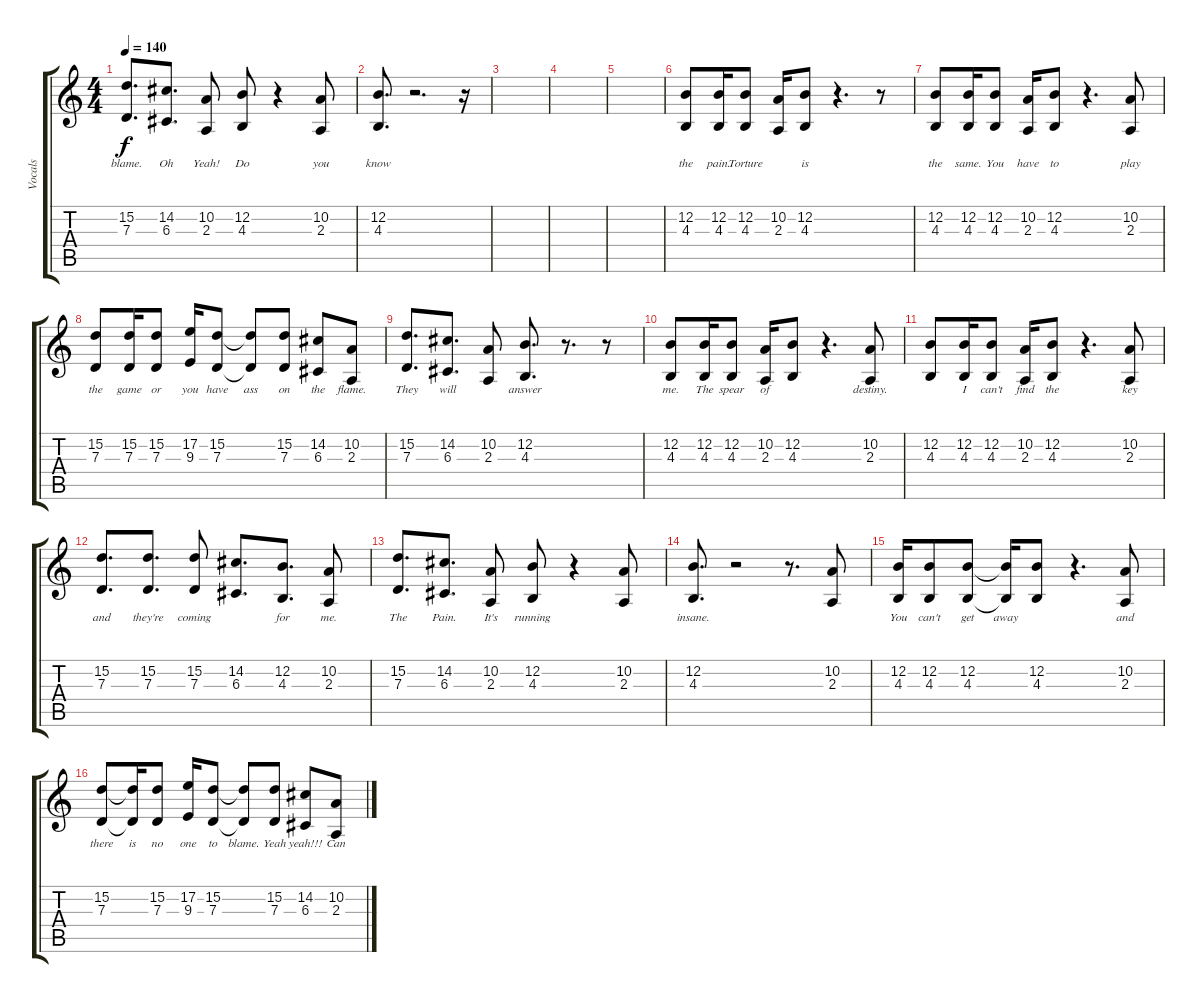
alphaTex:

\track ("Vocals" "Vocals") {instrument lead1square}
\staff {score tabs}
\tuning (E4 B3 G3 D3 A2 E2) {hide}
\ts (4 4)
\tempo 140
\clef g2
\ks c
(15.2 7.3).8{d lyrics (0 "blame.") lyrics (1 "") lyrics (2 "") lyrics (3 "") lyrics (4 "") dy f} (14.2 6.3).8{d lyrics (0 "Oh") lyrics (1 "") lyrics (2 "") lyrics (3 "") lyrics (4 "")} (10.2 2.3).8{lyrics (0 "Yeah!") lyrics (1 "") lyrics (2 "") lyrics (3 "") lyrics (4 "")} (12.2 4.3).8{lyrics (0 "Do") lyrics (1 "") lyrics (2 "") lyrics (3 "") lyrics (4 "")} r.4 (10.2 2.3).8{lyrics (0 "you") lyrics (1 "") lyrics (2 "") lyrics (3 "") lyrics (4 "")} |
(12.2 4.3).8{d lyrics (0 "know") lyrics (1 "") lyrics (2 "") lyrics (3 "") lyrics (4 "")} r.2{d} r.16 |
|
|
|
(12.2 4.3).8{lyrics (0 "the") lyrics (1 "") lyrics (2 "") lyrics (3 "") lyrics (4 "")} (12.2 4.3).16{lyrics (0 "pain.") lyrics (1 "") lyrics (2 "") lyrics (3 "") lyrics (4 "")} (12.2 4.3).8{lyrics (0 "Torture") lyrics (1 "") lyrics (2 "") lyrics (3 "") lyrics (4 "")} (10.2 2.3).16{lyrics (0 "") lyrics (1 "") lyrics (2 "") lyrics (3 "") lyrics (4 "")} (12.2 4.3).8{lyrics (0 "is") lyrics (1 "") lyrics (2 "") lyrics (3 "") lyrics (4 "")} r.4{d} r.8 |
(12.2 4.3).8{lyrics (0 "the") lyrics (1 "") lyrics (2 "") lyrics (3 "") lyrics (4 "")} (12.2 4.3).16{lyrics (0 "same.") lyrics (1 "") lyrics (2 "") lyrics (3 "") lyrics (4 "")} (12.2 4.3).8{lyrics (0 "You") lyrics (1 "") lyrics (2 "") lyrics (3 "") lyrics (4 "")} (10.2 2.3).16{lyrics (0 "have") lyrics (1 "") lyrics (2 "") lyrics (3 "") lyrics (4 "")} (12.2 4.3).8{lyrics (0 "to") lyrics (1 "") lyrics (2 "") lyrics (3 "") lyrics (4 "")} r.4{d} (10.2 2.3).8{lyrics (0 "play") lyrics (1 "") lyrics (2 "") lyrics (3 "") lyrics (4 "")} |
(15.2 7.3).8{lyrics (0 "the") lyrics (1 "") lyrics (2 "") lyrics (3 "") lyrics (4 "")} (15.2 7.3).16{lyrics (0 "game") lyrics (1 "") lyrics (2 "") lyrics (3 "") lyrics (4 "")} (15.2 7.3).8{lyrics (0 "or") lyrics (1 "") lyrics (2 "") lyrics (3 "") lyrics (4 "")} (17.2 9.3).16{lyrics (0 "you") lyrics (1 "") lyrics (2 "") lyrics (3 "") lyrics (4 "")} (15.2 7.3).8{lyrics (0 "have") lyrics (1 "") lyrics (2 "") lyrics (3 "") lyrics (4 "")} (15.2{t} 7.3{t}).8{lyrics (0 "ass") lyrics (1 "") lyrics (2 "") lyrics (3 "") lyrics (4 "")} (15.2 7.3).8{lyrics (0 "on") lyrics (1 "") lyrics (2 "") lyrics (3 "") lyrics (4 "")} (14.2 6.3).8{lyrics (0 "the") lyrics (1 "") lyrics (2 "") lyrics (3 "") lyrics (4 "")} (10.2 2.3).8{lyrics (0 "flame.") lyrics (1 "") lyrics (2 "") lyrics (3 "") lyrics (4 "")} |
(15.2 7.3).8{d lyrics (0 "They") lyrics (1 "") lyrics (2 "") lyrics (3 "") lyrics (4 "")} (14.2 6.3).8{d lyrics (0 "will") lyrics (1 "") lyrics (2 "") lyrics (3 "") lyrics (4 "")} (10.2 2.3).8{lyrics (0 "") lyrics (1 "") lyrics (2 "") lyrics (3 "") lyrics (4 "")} (12.2 4.3).8{d lyrics (0 "answer") lyrics (1 "") lyrics (2 "") lyrics (3 "") lyrics (4 "")} r.8{d} r.8 |
(12.2 4.3).8{lyrics (0 "me.") lyrics (1 "") lyrics (2 "") lyrics (3 "") lyrics (4 "")} (12.2 4.3).16{lyrics (0 "The") lyrics (1 "") lyrics (2 "") lyrics (3 "") lyrics (4 "")} (12.2 4.3).8{lyrics (0 "spear") lyrics (1 "") lyrics (2 "") lyrics (3 "") lyrics (4 "")} (10.2 2.3).16{lyrics (0 "of") lyrics (1 "") lyrics (2 "") lyrics (3 "") lyrics (4 "")} (12.2 4.3).8{lyrics (0 "") lyrics (1 "") lyrics (2 "") lyrics (3 "") lyrics (4 "")} r.4{d} (10.2 2.3).8{lyrics (0 "destiny.") lyrics (1 "") lyrics (2 "") lyrics (3 "") lyrics (4 "")} |
(12.2 4.3).8{lyrics (0 "") lyrics (1 "") lyrics (2 "") lyrics (3 "") lyrics (4 "")} (12.2 4.3).16{lyrics (0 "I") lyrics (1 "") lyrics (2 "") lyrics (3 "") lyrics (4 "")} (12.2 4.3).8{lyrics (0 "can't") lyrics (1 "") lyrics (2 "") lyrics (3 "") lyrics (4 "")} (10.2 2.3).16{lyrics (0 "find") lyrics (1 "") lyrics (2 "") lyrics (3 "") lyrics (4 "")} (12.2 4.3).8{lyrics (0 "the") lyrics (1 "") lyrics (2 "") lyrics (3 "") lyrics (4 "")} r.4{d} (10.2 2.3).8{lyrics (0 "key") lyrics (1 "") lyrics (2 "") lyrics (3 "") lyrics (4 "")} |
(15.2 7.3).8{d lyrics (0 "and") lyrics (1 "") lyrics (2 "") lyrics (3 "") lyrics (4 "")} (15.2 7.3).8{d lyrics (0 "they're") lyrics (1 "") lyrics (2 "") lyrics (3 "") lyrics (4 "")} (15.2 7.3).8{lyrics (0 "coming") lyrics (1 "") lyrics (2 "") lyrics (3 "") lyrics (4 "")} (14.2 6.3).8{d lyrics (0 "") lyrics (1 "") lyrics (2 "") lyrics (3 "") lyrics (4 "")} (12.2 4.3).8{d lyrics (0 "for") lyrics (1 "") lyrics (2 "") lyrics (3 "") lyrics (4 "")} (10.2 2.3).8{lyrics (0 "me.") lyrics (1 "") lyrics (2 "") lyrics (3 "") lyrics (4 "")} |
(15.2 7.3).8{d lyrics (0 "The") lyrics (1 "") lyrics (2 "") lyrics (3 "") lyrics (4 "")} (14.2 6.3).8{d lyrics (0 "Pain.") lyrics (1 "") lyrics (2 "") lyrics (3 "") lyrics (4 "")} (10.2 2.3).8{lyrics (0 "It's") lyrics (1 "") lyrics (2 "") lyrics (3 "") lyrics (4 "")} (12.2 4.3).8{lyrics (0 "running") lyrics (1 "") lyrics (2 "") lyrics (3 "") lyrics (4 "")} r.4 (10.2 2.3).8{lyrics (0 "") lyrics (1 "") lyrics (2 "") lyrics (3 "") lyrics (4 "")} |
(12.2 4.3).8{d lyrics (0 "insane.") lyrics (1 "") lyrics (2 "") lyrics (3 "") lyrics (4 "")} r.2 r.8{d} (10.2 2.3).8{lyrics (0 "") lyrics (1 "") lyrics (2 "") lyrics (3 "") lyrics (4 "")} |
(12.2 4.3).16{lyrics (0 "You") lyrics (1 "") lyrics (2 "") lyrics (3 "") lyrics (4 "")} (12.2 4.3).8{lyrics (0 "can't") lyrics (1 "") lyrics (2 "") lyrics (3 "") lyrics (4 "")} (12.2 4.3).8{lyrics (0 "get") lyrics (1 "") lyrics (2 "") lyrics (3 "") lyrics (4 "")} (12.2{t} 4.3{t}).16{lyrics (0 "away") lyrics (1 "") lyrics (2 "") lyrics (3 "") lyrics (4 "")} (12.2 4.3).8{lyrics (0 "") lyrics (1 "") lyrics (2 "") lyrics (3 "") lyrics (4 "")} r.4{d} (10.2 2.3).8{lyrics (0 "and") lyrics (1 "") lyrics (2 "") lyrics (3 "") lyrics (4 "")} |
(15.2 7.3).8{lyrics (0 "there") lyrics (1 "") lyrics (2 "") lyrics (3 "") lyrics (4 "")} (15.2{t} 7.3{t}).16{lyrics (0 "is") lyrics (1 "") lyrics (2 "") lyrics (3 "") lyrics (4 "")} (15.2 7.3).8{lyrics (0 "no") lyrics (1 "") lyrics (2 "") lyrics (3 "") lyrics (4 "")} (17.2 9.3).16{lyrics (0 "one") lyrics (1 "") lyrics (2 "") lyrics (3 "") lyrics (4 "")} (15.2 7.3).8{lyrics (0 "to") lyrics (1 "") lyrics (2 "") lyrics (3 "") lyrics (4 "")} (15.2{t} 7.3{t}).8{lyrics (0 "blame.") lyrics (1 "") lyrics (2 "") lyrics (3 "") lyrics (4 "")} (15.2 7.3).8{lyrics (0 "Yeah") lyrics (1 "") lyrics (2 "") lyrics (3 "") lyrics (4 "")} (14.2 6.3).8{lyrics (0 "yeah!!!") lyrics (1 "") lyrics (2 "") lyrics (3 "") lyrics (4 "")} (10.2 2.3).8{lyrics (0 "Can") lyrics (1 "") lyrics (2 "") lyrics (3 "") lyrics (4 "")}
